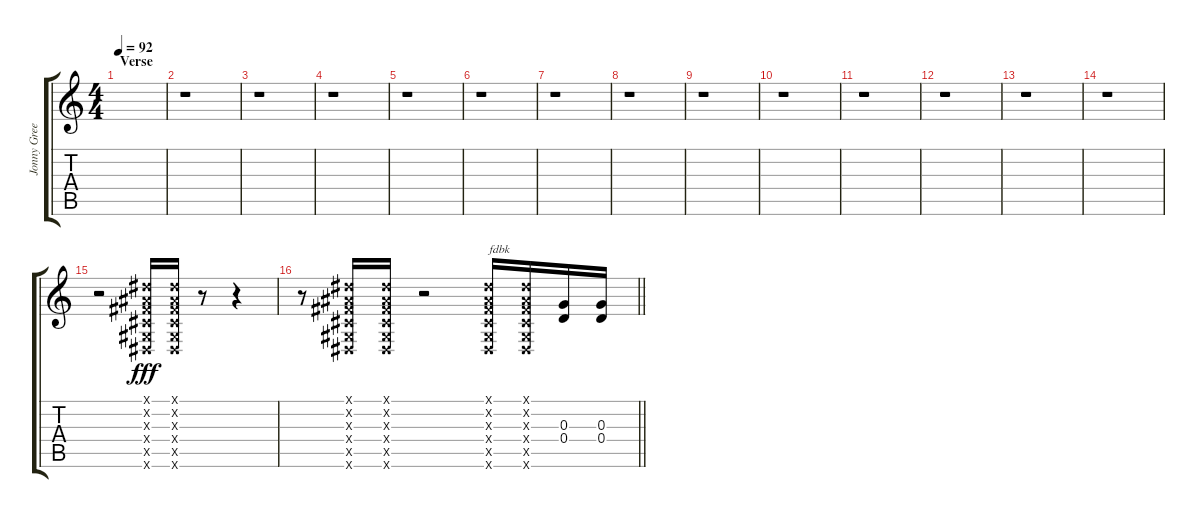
\track ("Jonny Greenwood-Solo Guitar" "Jonny Gree") {instrument distortionguitar}
\staff {score tabs}
\tuning (E4 B3 G3 D3 A2 E2) {hide}
\ts (4 4)
\section ("" "Verse")
\tempo 92
\clef g2
\ks c
|
r.1 |
r.1 |
r.1 |
r.1 |
r.1 |
r.1 |
r.1 |
r.1 |
r.1 |
r.1 |
r.1 |
r.1 |
r.1 |
r.2 (-1.1{x} -1.2{x} -1.3{x} -1.4{x} -1.5{x} -1.6{x}).16{dy fff} (-1.1{x} -1.2{x} -1.3{x} -1.4{x} -1.5{x} -1.6{x}).16 r.8 r.4 |
\barLineRight lightlight
r.8 (-1.1{x} -1.2{x} -1.3{x} -1.4{x} -1.5{x} -1.6{x}).16 (-1.1{x} -1.2{x} -1.3{x} -1.4{x} -1.5{x} -1.6{x}).16 r.2 (-1.1{x} -1.2{x} -1.3{x} -1.4{x} -1.5{x} -1.6{x}).16{txt "fdbk"} (-1.1{x} -1.2{x} -1.3{x} -1.4{x} -1.5{x} -1.6{x}).16 (0.3 0.4).16 (0.3 0.4).16
